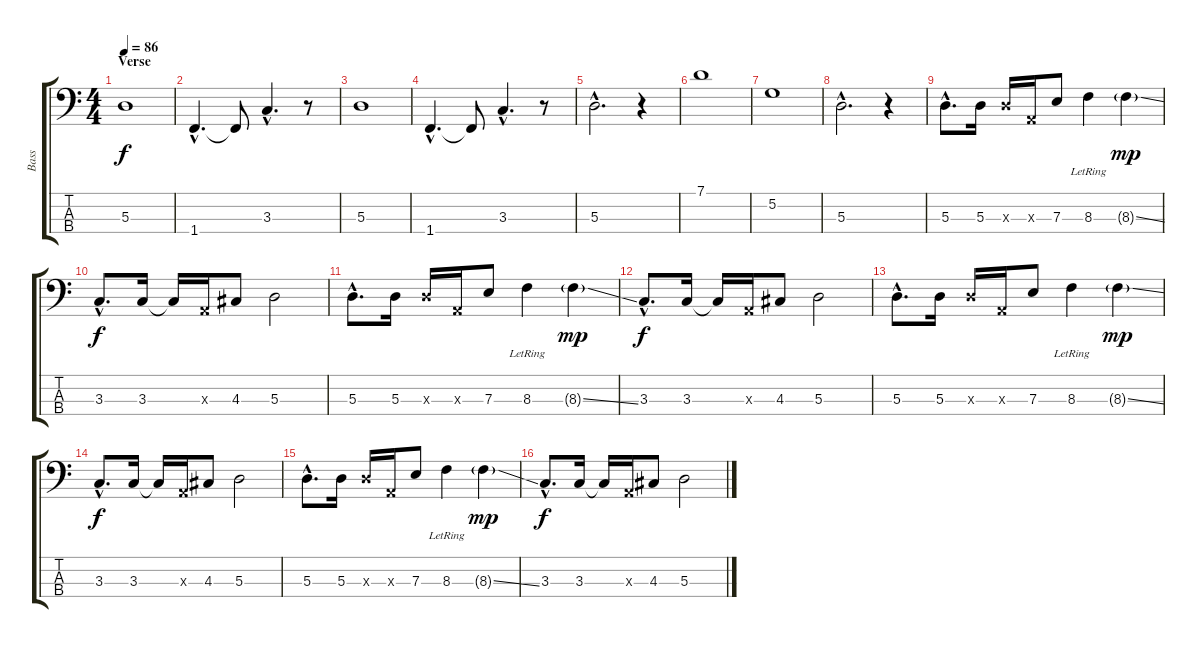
\track ("Bass" "Bass") {instrument electricbassfinger}
\staff {score tabs}
\tuning (G2 D2 A1 E1) {hide}
\ts (4 4)
\section ("" "Verse")
\tempo 86
\clef f4
\ks c
5.3.1{dy f} |
1.4{hac}.4{d} 1.4{t}.8 3.3{hac}.4{d} r.8 |
5.3.1 |
1.4{hac}.4{d} 1.4{t}.8 3.3{hac}.4{d} r.8 |
5.3{hac}.2{d} r.4 |
7.1.1 |
5.2.1 |
5.3{hac}.2{d} r.4 |
5.3{hac}.8{d} 5.3.16 5.3{x}.16 0.3{x}.16 7.3.8 8.3{lr}.4 8.3{ss g}.4{dy mp} |
3.3{hac}.8{d dy f} 3.3.16 3.3{t}.16 0.3{x}.16 4.3.8 5.3.2 |
5.3{hac}.8{d} 5.3.16 5.3{x}.16 0.3{x}.16 7.3.8 8.3{lr}.4 8.3{ss g}.4{dy mp} |
3.3{hac}.8{d dy f} 3.3.16 3.3{t}.16 0.3{x}.16 4.3.8 5.3.2 |
5.3{hac}.8{d} 5.3.16 5.3{x}.16 0.3{x}.16 7.3.8 8.3{lr}.4 8.3{ss g}.4{dy mp} |
3.3{hac}.8{d dy f} 3.3.16 3.3{t}.16 0.3{x}.16 4.3.8 5.3.2 |
5.3{hac}.8{d} 5.3.16 5.3{x}.16 0.3{x}.16 7.3.8 8.3{lr}.4 8.3{ss g}.4{dy mp} |
3.3{hac}.8{d dy f} 3.3.16 3.3{t}.16 0.3{x}.16 4.3.8 5.3.2
